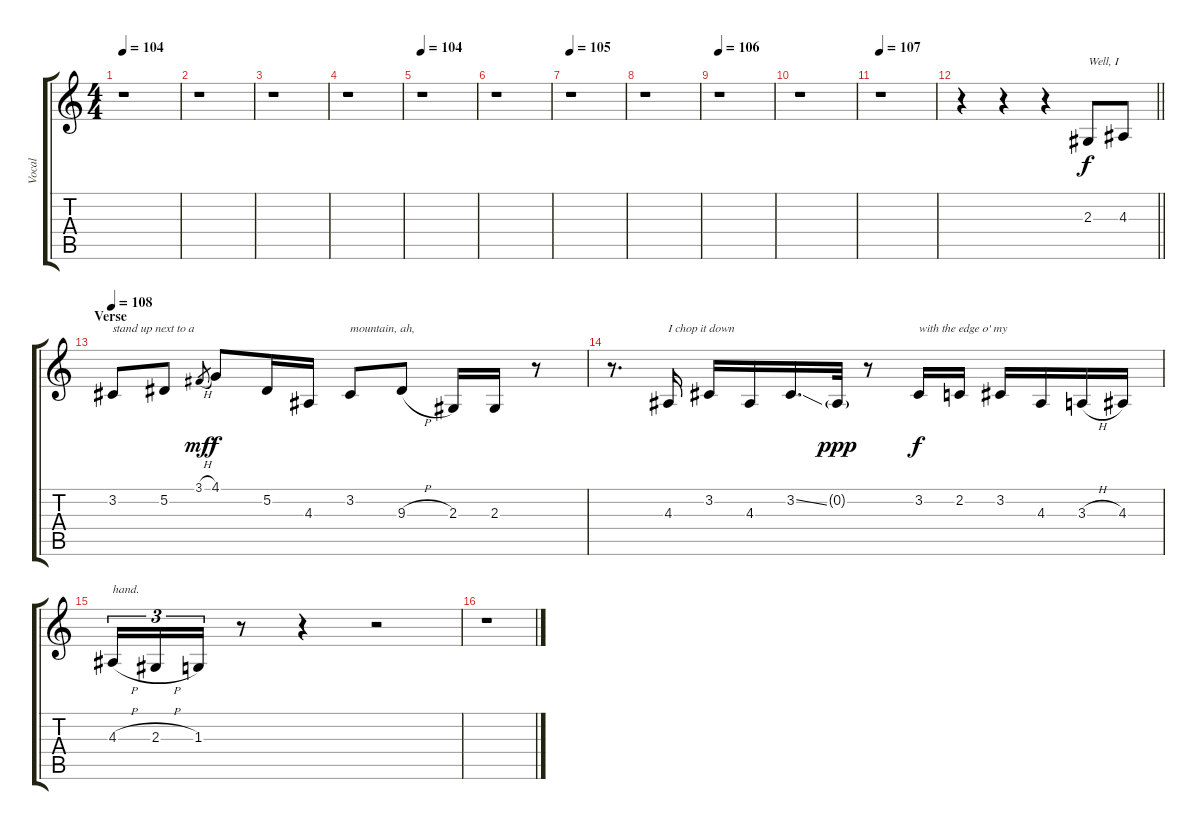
\track ("Vocal" "Vocal") {instrument flute}
\staff {score tabs}
\tuning (Eb4 Bb3 Gb3 Db3 Ab2 Eb2) {hide}
\ts (4 4)
\tempo 104
\clef g2
\ks c
r.1{dy f} |
r.1 |
r.1 |
r.1 |
\tempo 104
r.1 |
r.1 |
\tempo 105
r.1 |
r.1 |
\tempo 106
r.1 |
r.1 |
\tempo 107
r.1 |
\barLineRight lightlight
r.4 r.4 r.4 2.3.8{txt "Well, I"} 4.3.8 |
\section ("" "Verse")
\tempo 108
3.2.8{txt "stand up next to a"} 5.2.8 3.1{h}.8{gr dy mf} 4.1.8{dy f} 5.2.16 4.3.16 3.2.8{txt "mountain, ah,"} 9.3{h}.8 2.3.16 2.3.16 r.8 |
r.8{d} 4.3.16{txt "I chop it down"} 3.2.16 4.3.16 3.2{ss}.16{d} 0.2{g}.32{dy ppp} r.8 3.2.16{txt "with the edge o' my" dy f} 2.2.16 3.2.16 4.3.16 3.3{h}.16 4.3.16 |
4.3{h}.16{tu (3 2) txt "hand."} 2.3{h}.16{tu (3 2)} 1.3.16{tu (3 2)} r.8 r.4 r.2 |
r.1
